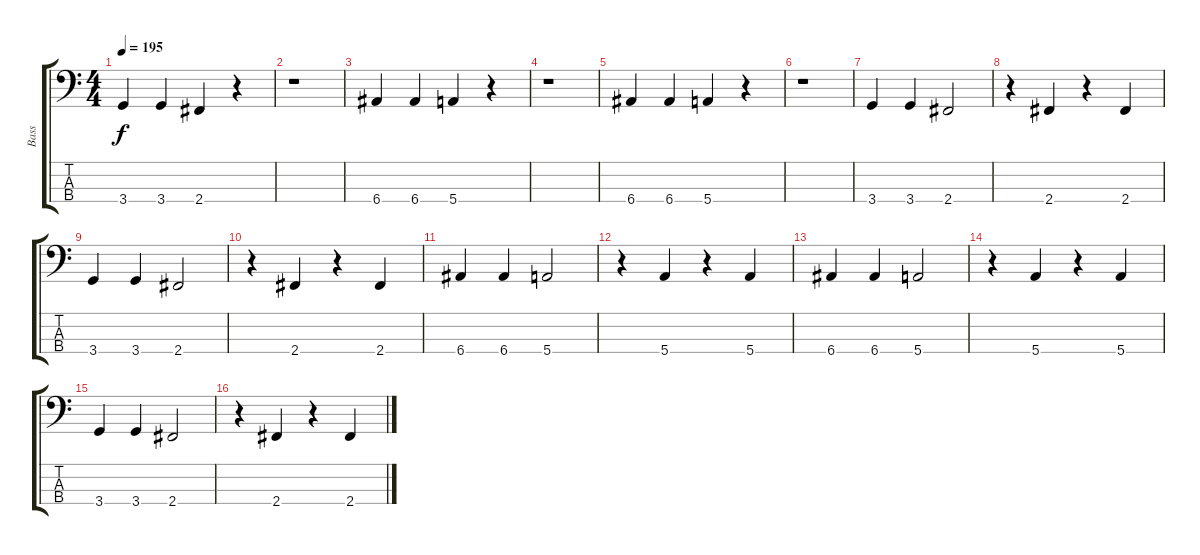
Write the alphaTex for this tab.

\track ("Bass" "Bass") {instrument electricbasspick}
\staff {score tabs}
\tuning (G2 D2 A1 E1) {hide}
\ts (4 4)
\tempo 195
\clef f4
\ks c
3.4.4{dy f} 3.4.4 2.4.4 r.4 |
r.1 |
6.4.4 6.4.4 5.4.4 r.4 |
r.1 |
6.4.4 6.4.4 5.4.4 r.4 |
r.1 |
3.4.4 3.4.4 2.4.2 |
r.4 2.4.4 r.4 2.4.4 |
3.4.4 3.4.4 2.4.2 |
r.4 2.4.4 r.4 2.4.4 |
6.4.4 6.4.4 5.4.2 |
r.4 5.4.4 r.4 5.4.4 |
6.4.4 6.4.4 5.4.2 |
r.4 5.4.4 r.4 5.4.4 |
3.4.4 3.4.4 2.4.2 |
r.4 2.4.4 r.4 2.4.4
